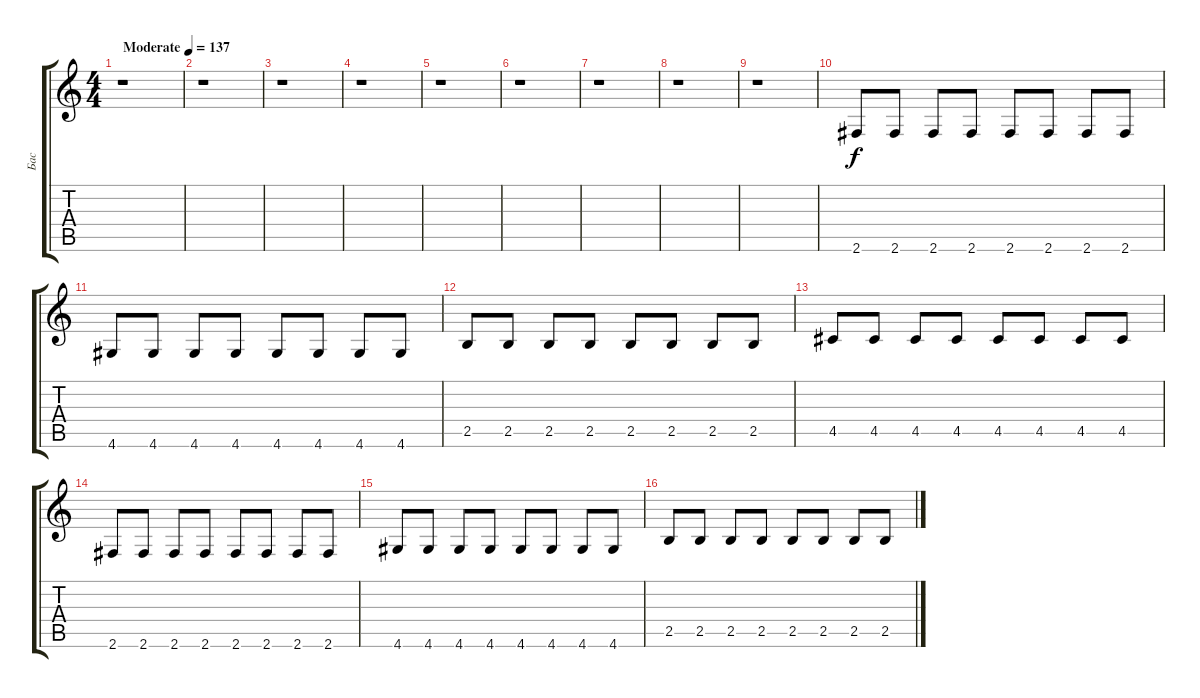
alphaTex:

\track ("Бас" "Бас") {instrument electricbassfinger}
\staff {score tabs}
\tuning (E4 B3 G3 D3 A2 E2) {hide}
\ts (4 4)
\tempo (137 "Moderate")
\clef g2
\ks c
r.1{dy f instrument electricbassfinger} |
r.1 |
r.1 |
r.1 |
r.1 |
r.1 |
r.1 |
r.1 |
r.1 |
2.6.8 2.6.8 2.6.8 2.6.8 2.6.8 2.6.8 2.6.8 2.6.8 |
4.6.8 4.6.8 4.6.8 4.6.8 4.6.8 4.6.8 4.6.8 4.6.8 |
2.5.8 2.5.8 2.5.8 2.5.8 2.5.8 2.5.8 2.5.8 2.5.8 |
4.5.8 4.5.8 4.5.8 4.5.8 4.5.8 4.5.8 4.5.8 4.5.8 |
2.6.8 2.6.8 2.6.8 2.6.8 2.6.8 2.6.8 2.6.8 2.6.8 |
4.6.8 4.6.8 4.6.8 4.6.8 4.6.8 4.6.8 4.6.8 4.6.8 |
2.5.8 2.5.8 2.5.8 2.5.8 2.5.8 2.5.8 2.5.8 2.5.8
